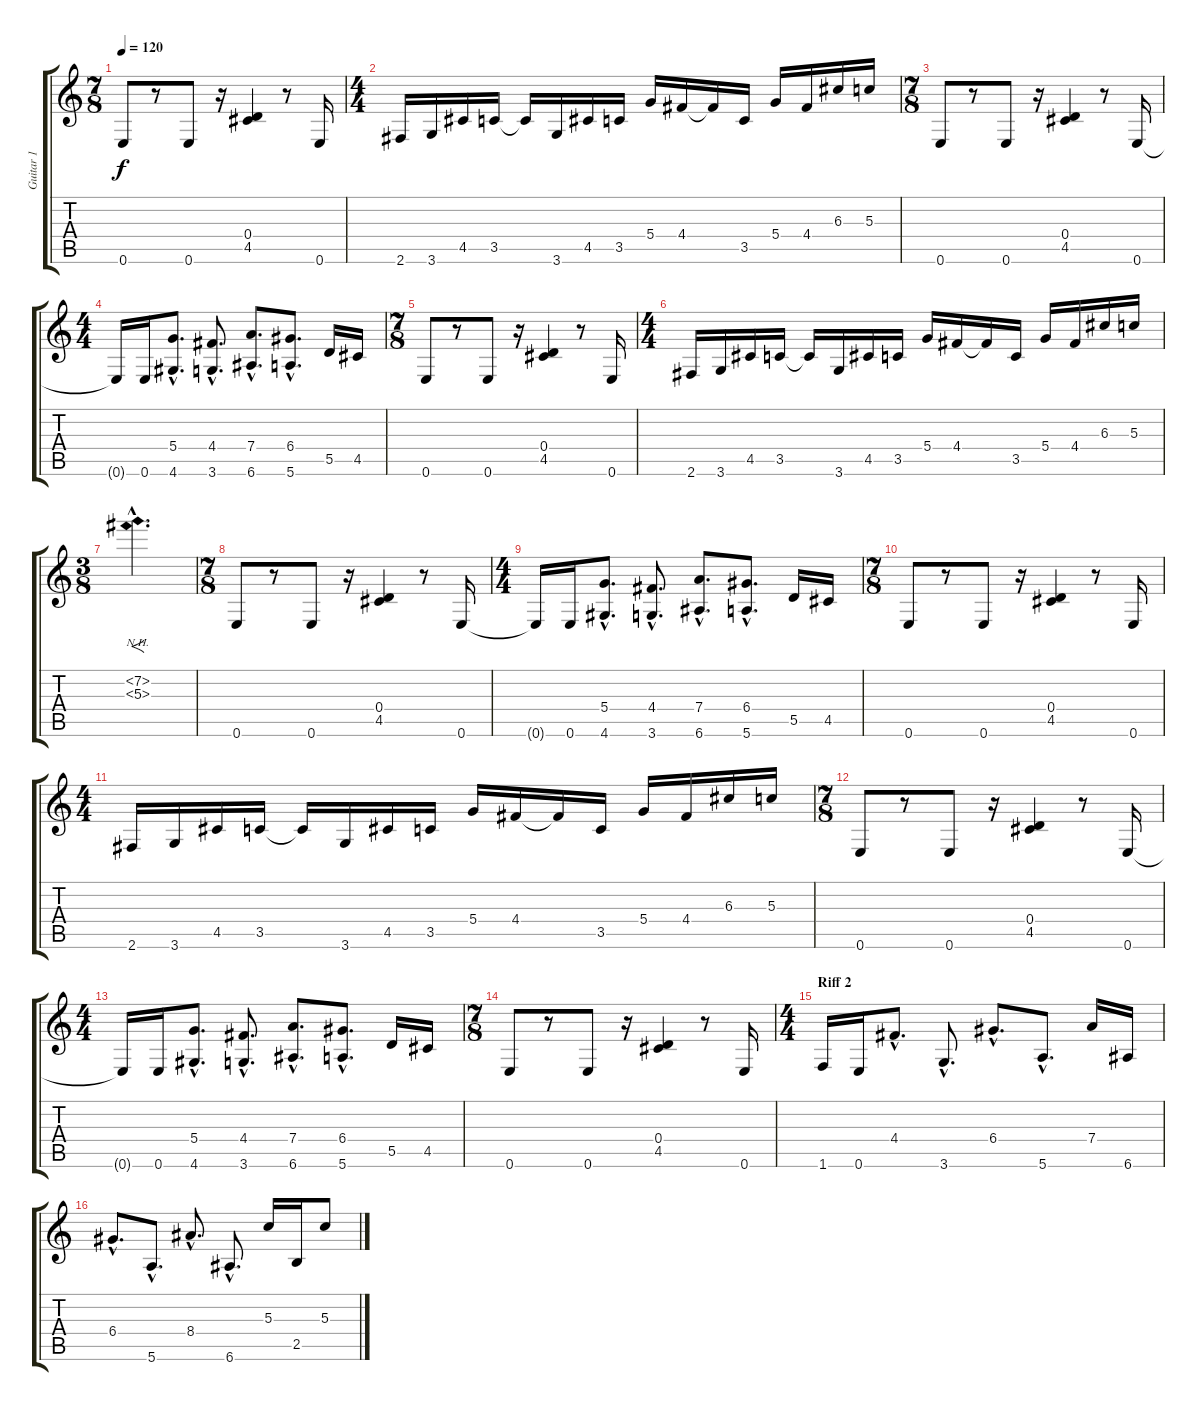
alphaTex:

\track ("Guitar 1" "Guitar 1") {instrument distortionguitar}
\staff {score tabs}
\tuning (E4 B3 G3 D3 A2 E2) {hide}
\ts (7 8)
\tempo 120
\clef g2
\ks c
0.6.8{dy f} r.8 0.6.8 r.16 (0.4 4.5).4 r.8 0.6.16 |
\ts (4 4)
2.6.16 3.6.16 4.5.16 3.5.16 3.5{t}.16 3.6.16 4.5.16 3.5.16 5.4.16 4.4.16 4.4{t}.16 3.5.16 5.4.16 4.4.16 6.3.16 5.3.16 |
\ts (7 8)
0.6.8 r.8 0.6.8 r.16 (0.4 4.5).4 r.8 0.6.16 |
\ts (4 4)
0.6{t}.16 0.6.16 (5.4{hac} 4.6{hac}).8{d} (4.4{hac} 3.6{hac}).8{d} (7.4{hac} 6.6{hac}).8{d} (6.4{hac} 5.6{hac}).8{d} 5.5.16 4.5.16 |
\ts (7 8)
0.6.8 r.8 0.6.8 r.16 (0.4 4.5).4 r.8 0.6.16 |
\ts (4 4)
2.6.16 3.6.16 4.5.16 3.5.16 3.5{t}.16 3.6.16 4.5.16 3.5.16 5.4.16 4.4.16 4.4{t}.16 3.5.16 5.4.16 4.4.16 6.3.16 5.3.16 |
\ts (3 8)
(7.2{nh hac} 5.3{nh hac}).4{f d} |
\ts (7 8)
0.6.8 r.8 0.6.8 r.16 (0.4 4.5).4 r.8 0.6.16 |
\ts (4 4)
0.6{t}.16 0.6.16 (5.4{hac} 4.6{hac}).8{d} (4.4{hac} 3.6{hac}).8{d} (7.4{hac} 6.6{hac}).8{d} (6.4{hac} 5.6{hac}).8{d} 5.5.16 4.5.16 |
\ts (7 8)
0.6.8 r.8 0.6.8 r.16 (0.4 4.5).4 r.8 0.6.16 |
\ts (4 4)
2.6.16 3.6.16 4.5.16 3.5.16 3.5{t}.16 3.6.16 4.5.16 3.5.16 5.4.16 4.4.16 4.4{t}.16 3.5.16 5.4.16 4.4.16 6.3.16 5.3.16 |
\ts (7 8)
0.6.8 r.8 0.6.8 r.16 (0.4 4.5).4 r.8 0.6.16 |
\ts (4 4)
0.6{t}.16 0.6.16 (5.4{hac} 4.6{hac}).8{d} (4.4{hac} 3.6{hac}).8{d} (7.4{hac} 6.6{hac}).8{d} (6.4{hac} 5.6{hac}).8{d} 5.5.16 4.5.16 |
\ts (7 8)
0.6.8 r.8 0.6.8 r.16 (0.4 4.5).4 r.8 0.6.16 |
\ts (4 4)
\section ("" "Riff 2")
1.6.16 0.6.16 4.4{hac}.8{d} 3.6{hac}.8{d} 6.4{hac}.8{d} 5.6{hac}.8{d} 7.4.16 6.6.16 |
6.4{hac}.8{d} 5.6{hac}.8{d} 8.4{hac}.8{d} 6.6{hac}.8{d} 5.3.16 2.5.16 5.3.8
